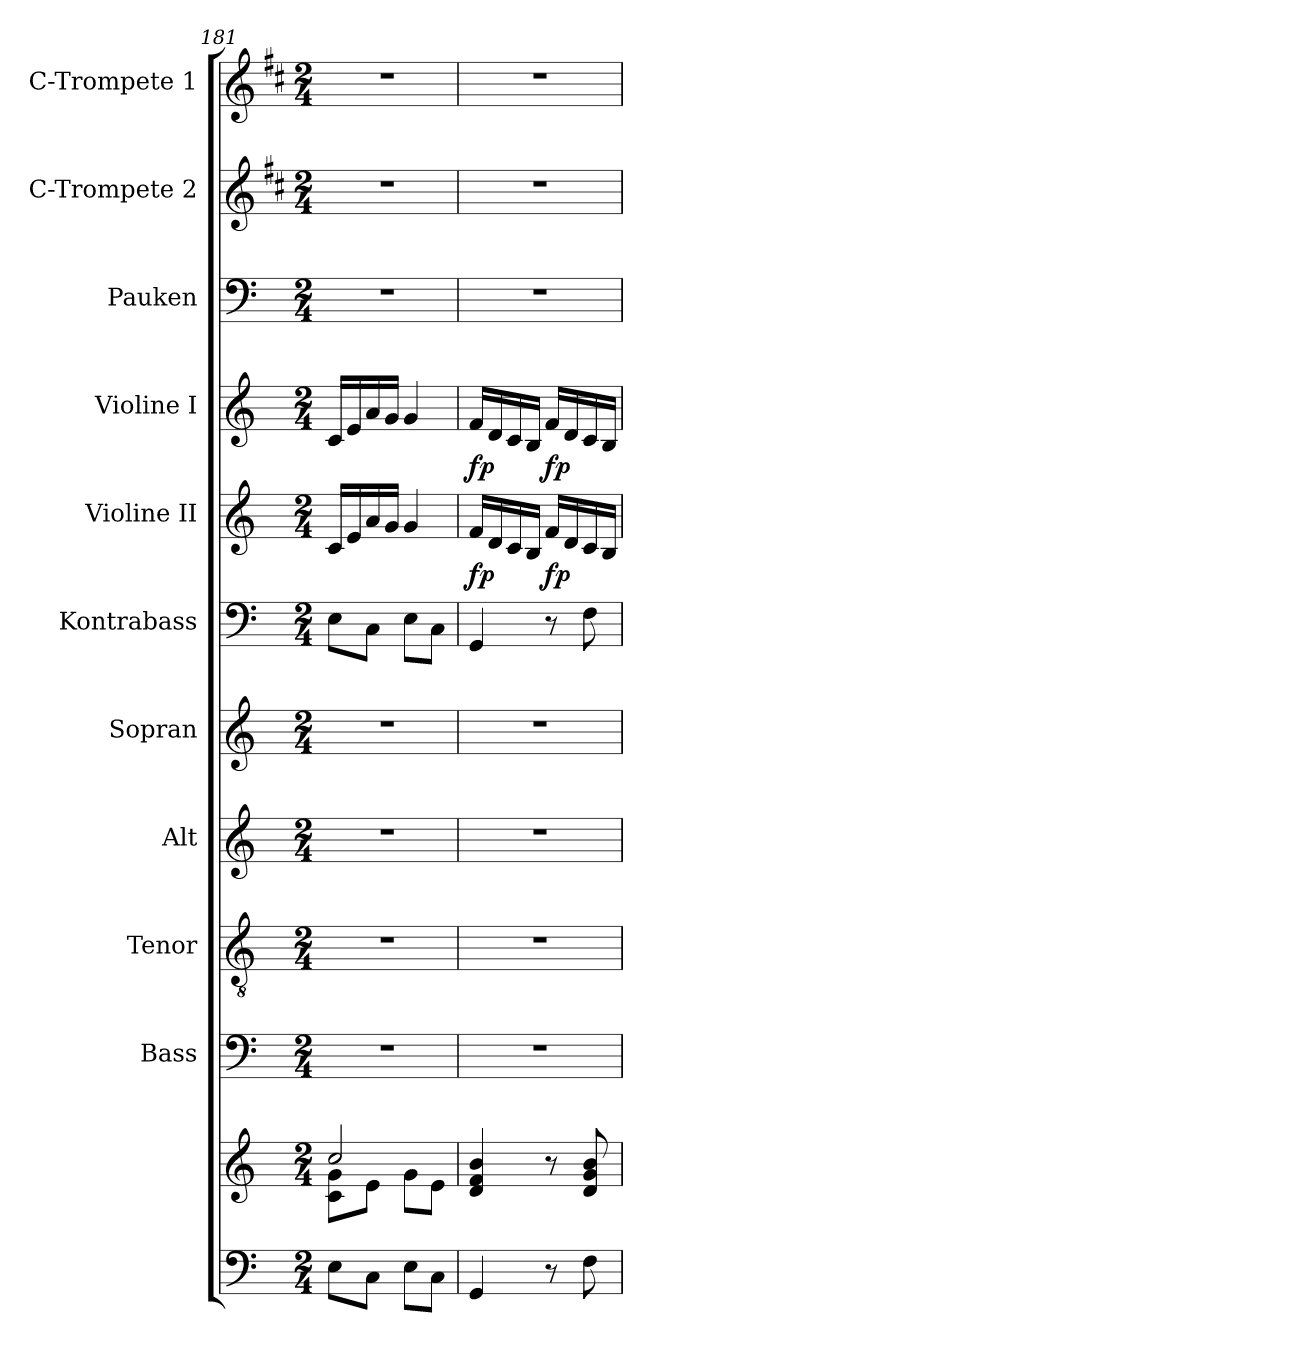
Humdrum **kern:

**kern	**kern	**kern	**kern	**kern	**kern	**kern	**kern	**dynam	**kern	**dynam	**kern	**kern	**kern
*part11	*part11	*part10	*part9	*part8	*part7	*part6	*part5	*part5	*part4	*part4	*part3	*part2	*part1
*staff12	*staff11	*staff10	*staff9	*staff8	*staff7	*staff6	*staff5	*staff5	*staff4	*staff4	*staff3	*staff2	*staff1
*	*	*I"Bass	*I"Tenor	*I"Alt	*I"Sopran	*I"Kontrabass	*I"Violine II	*	*I"Violine I	*	*I"Pauken	*I"C-Trompete 2	*I"C-Trompete 1
*	*	*I'B.	*I'T.	*I'A.	*I'S.	*I'Kb.	*I'Vl. II	*	*I'Vl. I	*	*I'Pk.	*I'C Trp. 2	*I'C Trp. 1
*clefF4	*clefG2	*clefF4	*clefGv2	*clefG2	*clefG2	*clefF4	*clefG2	*	*clefG2	*	*clefF4	*clefG2	*clefG2
*	*	*	*	*	*	*ITrd7c12	*	*	*	*	*	*ITrd1c2	*ITrd1c2
*k[]	*k[]	*k[]	*k[]	*k[]	*k[]	*k[]	*k[]	*	*k[]	*	*k[]	*k[]	*k[]
*C:	*C:	*C:	*C:	*C:	*C:	*C:	*C:	*	*C:	*	*C:	*C:	*C:
*M2/4	*M2/4	*M2/4	*M2/4	*M2/4	*M2/4	*M2/4	*M2/4	*	*M2/4	*	*M2/4	*M2/4	*M2/4
=181	=181	=181	=181	=181	=181	=181	=181	=181	=181	=181	=181	=181	=181
*	*^	*	*	*	*	*	*	*	*	*	*	*	*
8E\L	2cc/	8c\ 8g\L	2r	2r	2r	2r	8EE\L	16c/LL	.	16c/LL	.	2r	2r	2r
.	.	.	.	.	.	.	.	16e/	.	16e/	.	.	.	.
8C\J	.	8e\J	.	.	.	.	8CC\J	16a/	.	16a/	.	.	.	.
.	.	.	.	.	.	.	.	16g/JJ	.	16g/JJ	.	.	.	.
8E\L	.	8g\L	.	.	.	.	8EE\L	4g/	.	4g/	.	.	.	.
8C\J	.	8e\J	.	.	.	.	8CC\J	.	.	.	.	.	.	.
!!LO:PB:g=z
=182	=182	=182	=182	=182	=182	=182	=182	=182	=182	=182	=182	=182	=182	=182
!	!	!	!	!	!	!	!	!	!LO:DY:b	!	!LO:DY:b	!	!	!
*	*v	*v	*	*	*	*	*	*	*	*	*	*	*	*
4GG/	4d/ 4f/ 4b/	2r	2r	2r	2r	4GGG/	16f/LL	fp	16f/LL	fp	2r	2r	2r
.	.	.	.	.	.	.	16d/	.	16d/	.	.	.	.
.	.	.	.	.	.	.	16c/	.	16c/	.	.	.	.
.	.	.	.	.	.	.	16B/JJ	.	16B/JJ	.	.	.	.
!	!	!	!	!	!	!	!	!LO:DY:b	!	!LO:DY:b	!	!	!
8r	8r	.	.	.	.	8r	16f/LL	fp	16f/LL	fp	.	.	.
.	.	.	.	.	.	.	16d/	.	16d/	.	.	.	.
8F\	8d/ 8g/ 8b/	.	.	.	.	8FF\	16c/	.	16c/	.	.	.	.
.	.	.	.	.	.	.	16B/JJ	.	16B/JJ	.	.	.	.
=	=	=	=	=	=	=	=	=	=	=	=	=	=
*-	*-	*-	*-	*-	*-	*-	*-	*-	*-	*-	*-	*-	*-
